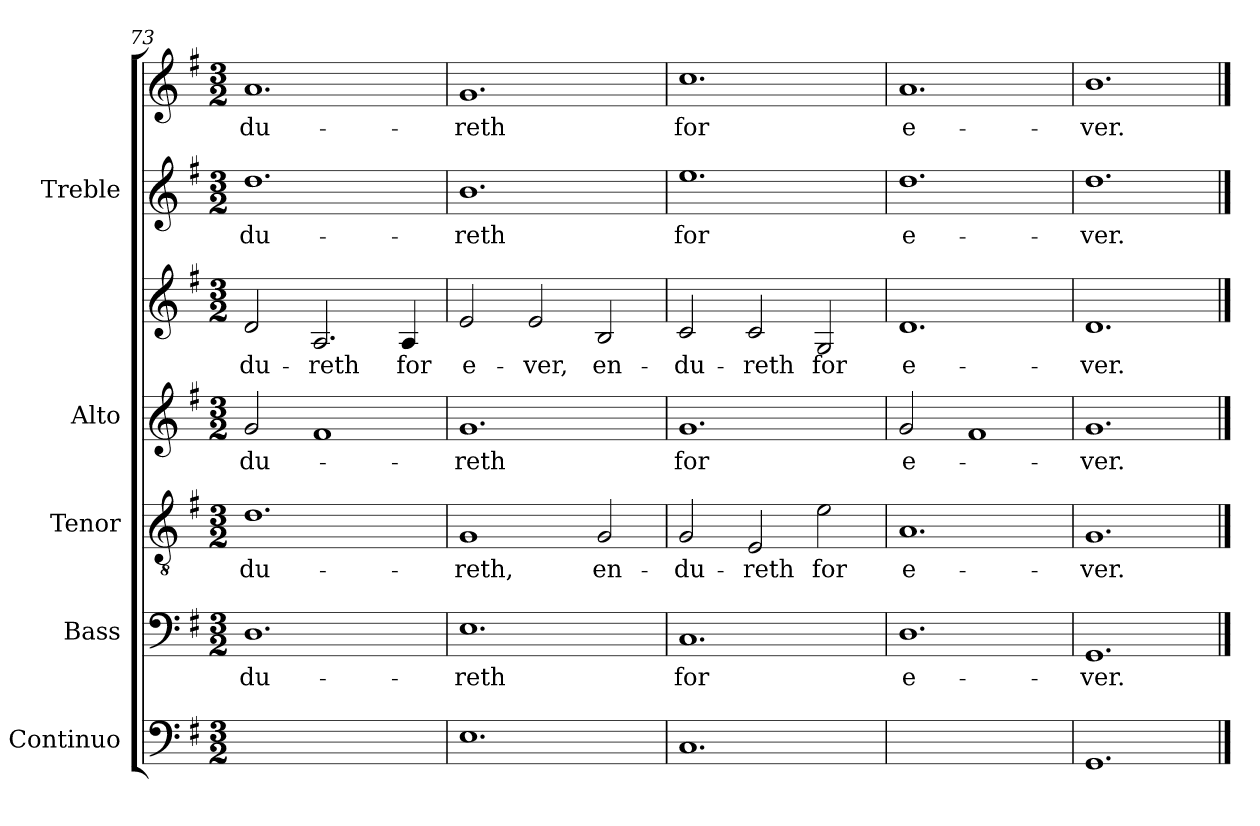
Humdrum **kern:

**kern	**text	**kern	**text	**kern	**text	**kern	**text	**kern	**text	**kern	**text	**kern	**text
*part5	*part5	*part4	*part4	*part3	*part3	*part2	*part2	*part2	*part2	*part1	*part1	*part1	*part1
*staff7	*staff7	*staff6	*staff6	*staff5	*staff5	*staff4	*staff4	*staff3	*staff3	*staff2	*staff2	*staff1	*staff1
*I"Continuo	*	*I"Bass	*	*I"Tenor	*	*I"Alto	*	*	*	*I"Treble	*	*	*
*	*	*I'B	*	*I'T	*	*I'A	*	*	*	*	*	*	*
*clefF4	*	*clefF4	*	*clefGv2	*	*clefG2	*	*clefG2	*	*clefG2	*	*clefG2	*
*k[f#]	*	*k[f#]	*	*k[f#]	*	*k[f#]	*	*k[f#]	*	*k[f#]	*	*k[f#]	*
*G:	*	*G:	*	*G:	*	*G:	*	*G:	*	*G:	*	*G:	*
*M3/2	*	*M3/2	*	*M3/2	*	*M3/2	*	*M3/2	*	*M3/2	*	*M3/2	*
=73	=73	=73	=73	=73	=73	=73	=73	=73	=73	=73	=73	=73	=73
!	!LO:LY:b	!	!LO:LY:b	!	!LO:LY:b	!	!LO:LY:b	!	!LO:LY:b	!	!LO:LY:b	!	!LO:LY:b
[2Dyy	4	1.D	-du-	1.d	-du-	2g	du-	2d	-du-	1.dd	-du-	1.a	-du-
!	!LO:LY:b	!	!	!	!	!	!	!	!LO:LY:b	!	!	!	!
1Dyy]	3	.	.	.	.	1f#	.	2.A	-reth	.	.	.	.
!	!	!	!	!	!	!	!	!	!LO:LY:b	!	!	!	!
.	.	.	.	.	.	.	.	4A	for	.	.	.	.
=74	=74	=74	=74	=74	=74	=74	=74	=74	=74	=74	=74	=74	=74
!	!	!	!LO:LY:b	!	!LO:LY:b	!	!LO:LY:b	!	!LO:LY:b	!	!LO:LY:b	!	!LO:LY:b
1.E	.	1.E	-reth	1G	-reth,	1.g	-reth	2e	e-	1.b	reth	1.g	-reth
!	!	!	!	!	!	!	!	!	!LO:LY:b	!	!	!	!
.	.	.	.	.	.	.	.	2e	-ver,	.	.	.	.
!	!	!	!	!	!LO:LY:b	!	!	!	!LO:LY:b	!	!	!	!
.	.	.	.	2G	en-	.	.	2B	en-	.	.	.	.
=75	=75	=75	=75	=75	=75	=75	=75	=75	=75	=75	=75	=75	=75
!	!	!	!LO:LY:b	!	!LO:LY:b	!	!LO:LY:b	!	!LO:LY:b	!	!LO:LY:b	!	!LO:LY:b
1.C	.	1.C	for	2G	-du-	1.g	for	2c	du-	1.ee	for	1.cc	for
!	!	!	!	!	!LO:LY:b	!	!	!	!LO:LY:b	!	!	!	!
.	.	.	.	2E	-reth	.	.	2c	-reth	.	.	.	.
!	!	!	!	!	!LO:LY:b	!	!	!	!LO:LY:b	!	!	!	!
.	.	.	.	2e	for	.	.	2G	for	.	.	.	.
=76	=76	=76	=76	=76	=76	=76	=76	=76	=76	=76	=76	=76	=76
!	!LO:LY:b	!	!LO:LY:b	!	!LO:LY:b	!	!LO:LY:b	!	!LO:LY:b	!	!LO:LY:b	!	!LO:LY:b
[2Dyy	4	1.D	e-	1.A	e-	2g	-e-	1.d	e-	1.dd	-e-	1.a	e-
!	!LO:LY:b	!	!	!	!	!	!	!	!	!	!	!	!
1Dyy]	3	.	.	.	.	1f#	.	.	.	.	.	.	.
=77	=77	=77	=77	=77	=77	=77	=77	=77	=77	=77	=77	=77	=77
!	!	!	!LO:LY:b	!	!LO:LY:b	!	!LO:LY:b	!	!LO:LY:b	!	!LO:LY:b	!	!LO:LY:b
1.GG	.	1.GG	-ver.	1.G	-ver.	1.g	ver.	1.d	ver.	1.dd	ver.	1.b	-ver.
==	==	==	==	==	==	==	==	==	==	==	==	==	==
*-	*-	*-	*-	*-	*-	*-	*-	*-	*-	*-	*-	*-	*-
